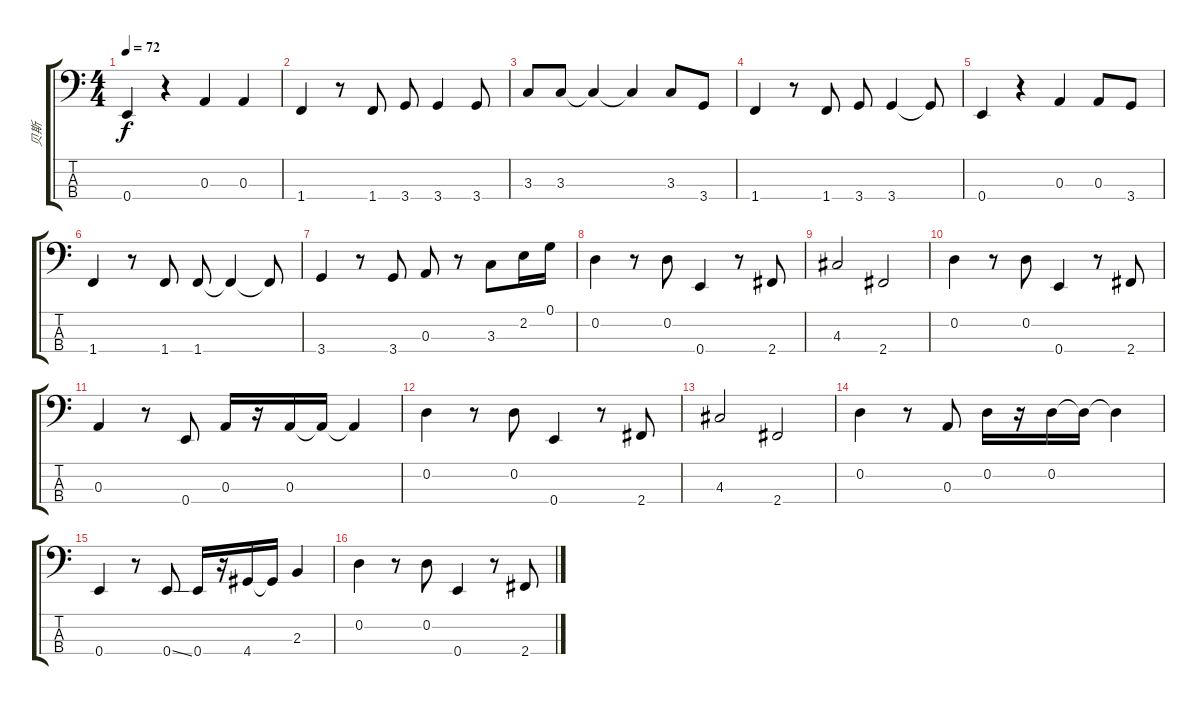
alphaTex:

\track ("贝斯" "贝斯") {instrument electricbassfinger}
\staff {score tabs}
\tuning (G2 D2 A1 E1) {hide}
\ts (4 4)
\tempo 72
\clef f4
\ks c
0.4.4{dy f} r.4 0.3.4 0.3.4 |
1.4.4 r.8 1.4.8 3.4.8 3.4.4 3.4.8 |
3.3.8 3.3.8 3.3{t}.4 3.3{t}.4 3.3.8 3.4.8 |
1.4.4 r.8 1.4.8 3.4.8 3.4.4 3.4{t}.8 |
0.4.4 r.4 0.3.4 0.3.8 3.4.8 |
1.4.4 r.8 1.4.8 1.4.8 1.4{t}.4 1.4{t}.8 |
3.4.4 r.8 3.4.8 0.3.8 r.8 3.3.8 2.2.16 0.1.16 |
0.2.4 r.8 0.2.8 0.4.4 r.8 2.4.8 |
4.3.2 2.4.2 |
0.2.4 r.8 0.2.8 0.4.4 r.8 2.4.8 |
0.3.4 r.8 0.4.8 0.3.16 r.16 0.3.16 0.3{t}.16 0.3{t}.4 |
0.2.4 r.8 0.2.8 0.4.4 r.8 2.4.8 |
4.3.2 2.4.2 |
0.2.4 r.8 0.3.8 0.2.16 r.16 0.2.16 0.2{t}.16 0.2{t}.4 |
0.4.4 r.8 0.4{ss}.8 0.4.16 r.16 4.4.16 4.4{t}.16 2.3.4 |
0.2.4 r.8 0.2.8 0.4.4 r.8 2.4.8
